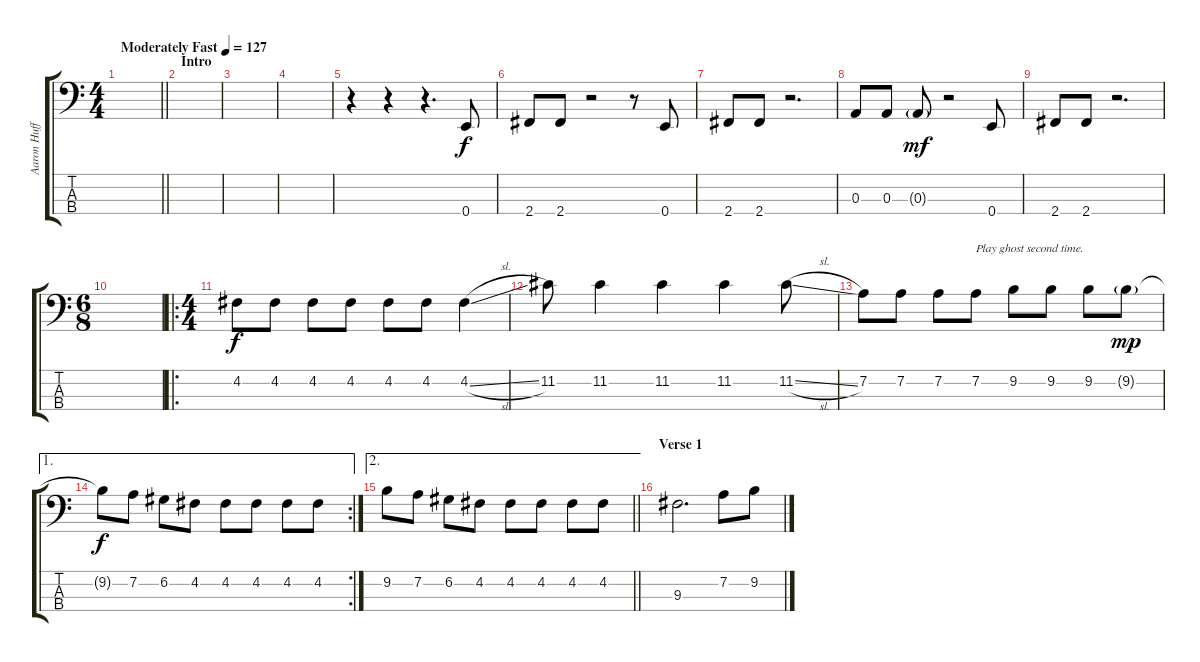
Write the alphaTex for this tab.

\track ("Aaron Huffman" "Aaron Huff") {instrument electricbassfinger}
\staff {score tabs}
\tuning (G2 D2 A1 E1) {hide}
\ts (4 4)
\tempo (127 "Moderately Fast")
\clef f4
\barLineRight lightlight
\ks c
|
\section ("" "Intro")
|
|
|
r.4 r.4 r.4{d} 0.4.8 |
2.4.8 2.4.8 r.2 r.8 0.4.8 |
2.4.8 2.4.8 r.2{d} |
0.3.8 0.3.8 0.3{g}.8{dy mf} r.2 0.4.8 |
2.4.8 2.4.8 r.2{d} |
\ts (6 8)
|
\ro
\ts (4 4)
4.2.8{dy f} 4.2.8 4.2.8 4.2.8 4.2.8 4.2.8 4.2{sl}.4 |
11.2.8 11.2.4 11.2.4 11.2.4 11.2{sl}.8 |
7.2.8 7.2.8 7.2.8 7.2.8{txt "Play ghost second time."} 9.2.8 9.2.8 9.2.8 9.2{g}.8{dy mp} |
\ae 1
\rc 2
9.2{t}.8{dy f} 7.2.8 6.2.8 4.2.8 4.2.8 4.2.8 4.2.8 4.2.8 |
\ae 2
\barLineRight lightlight
9.2.8 7.2.8 6.2.8 4.2.8 4.2.8 4.2.8 4.2.8 4.2.8 |
\section ("" "Verse 1")
9.3.2{d} 7.2.8 9.2.8
